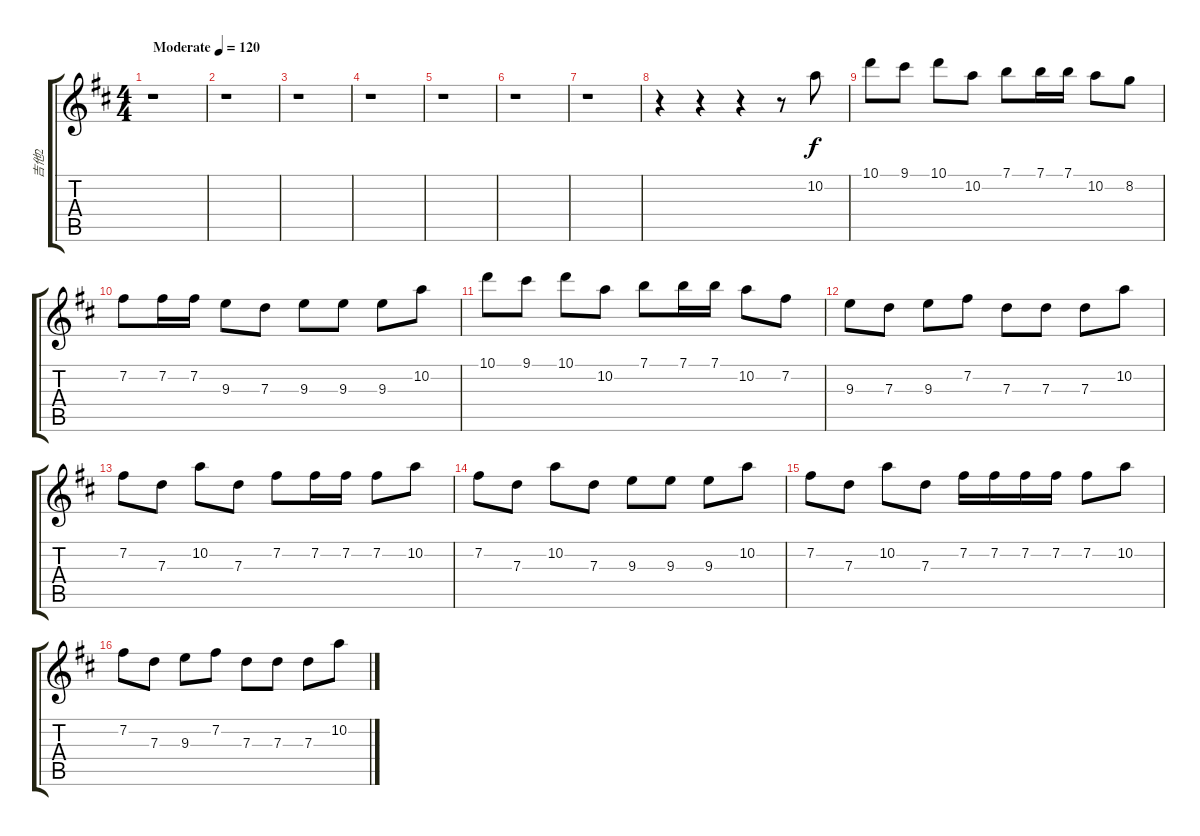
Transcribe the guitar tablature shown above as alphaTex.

\track ("吉他2" "吉他2") {instrument acousticguitarsteel}
\staff {score tabs}
\tuning (E4 B3 G3 D3 A2 E2) {hide}
\ts (4 4)
\tempo (120 "Moderate")
\clef g2
\ks d
r.1{dy f instrument acousticguitarsteel} |
r.1 |
r.1 |
r.1 |
r.1 |
r.1 |
r.1 |
r.4 r.4 r.4 r.8 10.2.8 |
10.1.8 9.1.8 10.1.8 10.2.8 7.1.8 7.1.16 7.1.16 10.2.8 8.2.8 |
7.2.8 7.2.16 7.2.16 9.3.8 7.3.8 9.3.8 9.3.8 9.3.8 10.2.8 |
10.1.8 9.1.8 10.1.8 10.2.8 7.1.8 7.1.16 7.1.16 10.2.8 7.2.8 |
9.3.8 7.3.8 9.3.8 7.2.8 7.3.8 7.3.8 7.3.8 10.2.8 |
7.2.8 7.3.8 10.2.8 7.3.8 7.2.8 7.2.16 7.2.16 7.2.8 10.2.8 |
7.2.8 7.3.8 10.2.8 7.3.8 9.3.8 9.3.8 9.3.8 10.2.8 |
7.2.8 7.3.8 10.2.8 7.3.8 7.2.16 7.2.16 7.2.16 7.2.16 7.2.8 10.2.8 |
7.2.8 7.3.8 9.3.8 7.2.8 7.3.8 7.3.8 7.3.8 10.2.8
